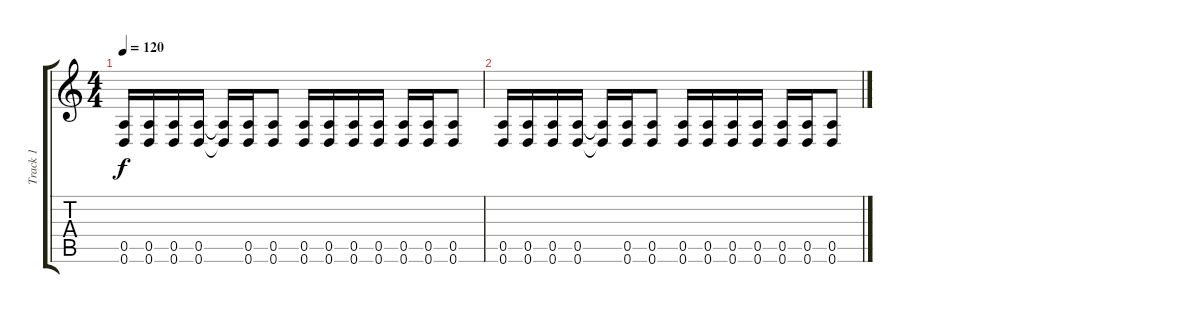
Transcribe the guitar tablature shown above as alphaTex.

\track ("Track 1" "Track 1") {instrument distortionguitar}
\staff {score tabs}
\tuning (E4 B3 G3 D3 A2 D2) {hide}
\ts (4 4)
\tempo 120
\clef g2
\ks c
(0.5 0.6).16{dy f} (0.5 0.6).16 (0.5 0.6).16 (0.5 0.6).16 (0.5{t} 0.6{t}).16 (0.5 0.6).16 (0.5 0.6).8 (0.5 0.6).16 (0.5 0.6).16 (0.5 0.6).16 (0.5 0.6).16 (0.5 0.6).16 (0.5 0.6).16 (0.5 0.6).8 |
(0.5 0.6).16 (0.5 0.6).16 (0.5 0.6).16 (0.5 0.6).16 (0.5{t} 0.6{t}).16 (0.5 0.6).16 (0.5 0.6).8 (0.5 0.6).16 (0.5 0.6).16 (0.5 0.6).16 (0.5 0.6).16 (0.5 0.6).16 (0.5 0.6).16 (0.5 0.6).8
